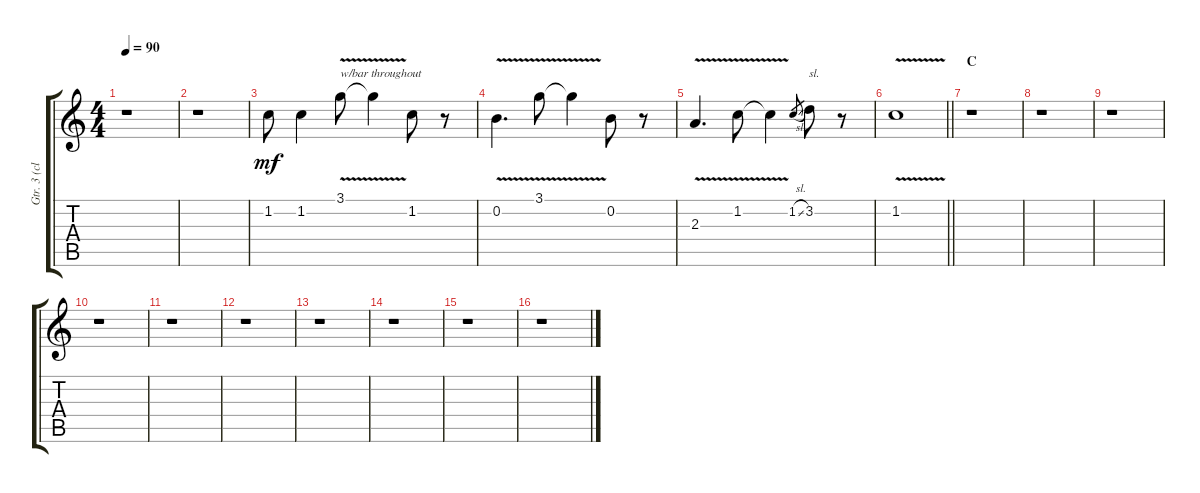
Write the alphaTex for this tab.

\track ("Gtr. 3 (clean)" "Gtr. 3 (cl") {instrument electricguitarclean}
\staff {score tabs}
\tuning (E4 B3 G3 D3 A2 E2) {hide}
\ts (4 4)
\tempo 90
\clef g2
\ks c
r.1{dy mf} |
r.1 |
1.2.8 1.2.4 3.1{v}.8{txt "w/bar throughout"} 3.1{t}.4 1.2.8 r.8 |
0.2{v}.4{d} 3.1{v}.8 3.1{t}.4 0.2.8 r.8 |
2.3{v}.4{d} 1.2{v}.8 1.2{t}.4 1.2{sl}.8{gr} 3.2.8{txt "sl."} r.8 |
\barLineRight lightlight
1.2{v}.1 |
\section ("" "C")
r.1 |
r.1 |
r.1 |
r.1 |
r.1 |
r.1 |
r.1 |
r.1 |
r.1 |
r.1
